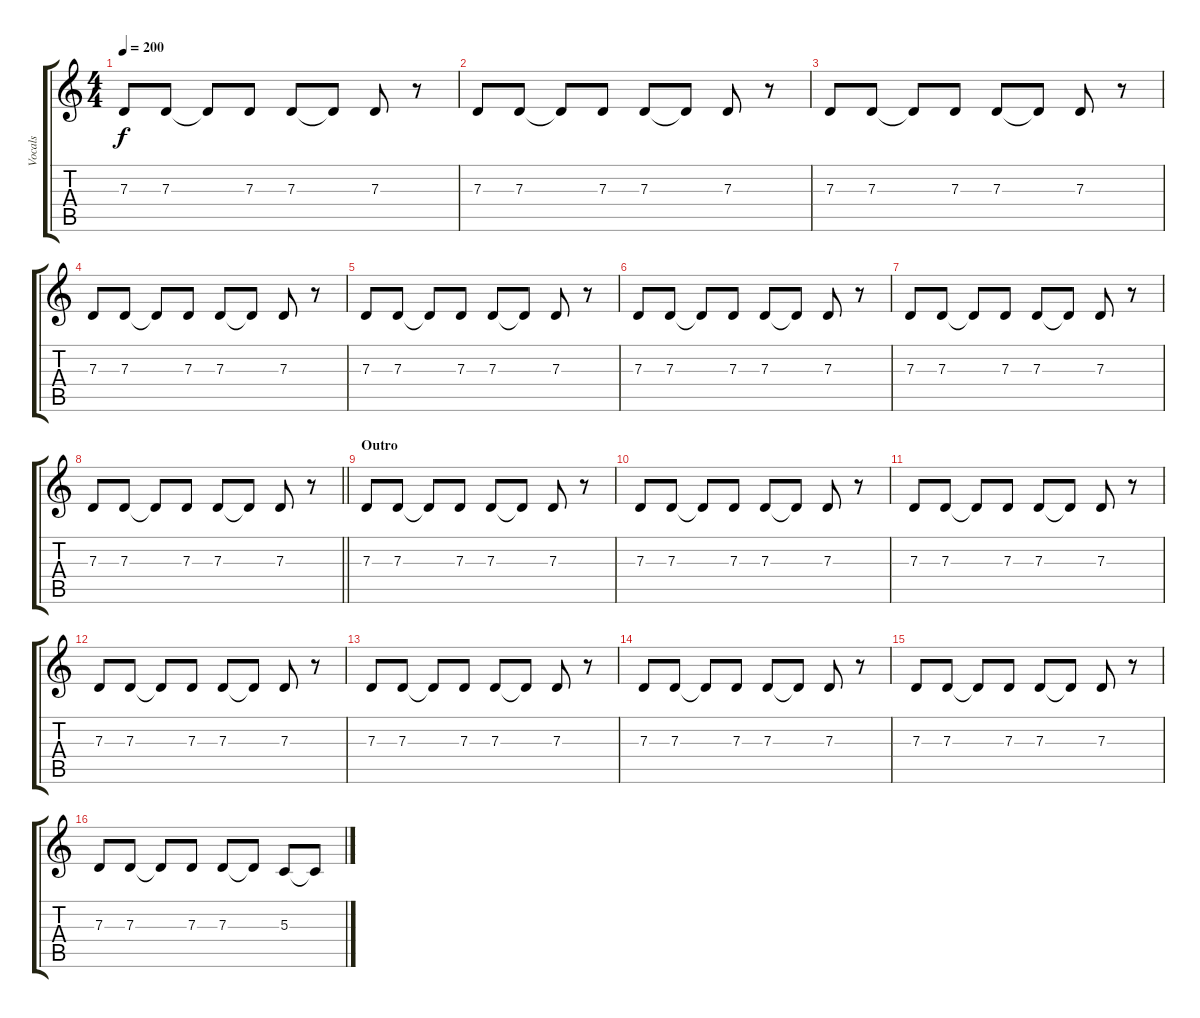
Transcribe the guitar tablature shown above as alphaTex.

\track ("Vocals" "Vocals") {instrument tenorsax}
\staff {score tabs}
\tuning (E4 B3 G3 D3 A2 E2) {hide}
\ts (4 4)
\tempo 200
\clef g2
\ks c
7.3.8{dy f} 7.3.8 7.3{t}.8 7.3.8 7.3.8 7.3{t}.8 7.3.8 r.8 |
7.3.8 7.3.8 7.3{t}.8 7.3.8 7.3.8 7.3{t}.8 7.3.8 r.8 |
7.3.8 7.3.8 7.3{t}.8 7.3.8 7.3.8 7.3{t}.8 7.3.8 r.8 |
7.3.8 7.3.8 7.3{t}.8 7.3.8 7.3.8 7.3{t}.8 7.3.8 r.8 |
7.3.8 7.3.8 7.3{t}.8 7.3.8 7.3.8 7.3{t}.8 7.3.8 r.8 |
7.3.8 7.3.8 7.3{t}.8 7.3.8 7.3.8 7.3{t}.8 7.3.8 r.8 |
7.3.8 7.3.8 7.3{t}.8 7.3.8 7.3.8 7.3{t}.8 7.3.8 r.8 |
\barLineRight lightlight
7.3.8 7.3.8 7.3{t}.8 7.3.8 7.3.8 7.3{t}.8 7.3.8 r.8 |
\section ("" "Outro")
7.3.8 7.3.8 7.3{t}.8 7.3.8 7.3.8 7.3{t}.8 7.3.8 r.8 |
7.3.8 7.3.8 7.3{t}.8 7.3.8 7.3.8 7.3{t}.8 7.3.8 r.8 |
7.3.8 7.3.8 7.3{t}.8 7.3.8 7.3.8 7.3{t}.8 7.3.8 r.8 |
7.3.8 7.3.8 7.3{t}.8 7.3.8 7.3.8 7.3{t}.8 7.3.8 r.8 |
7.3.8 7.3.8 7.3{t}.8 7.3.8 7.3.8 7.3{t}.8 7.3.8 r.8 |
7.3.8 7.3.8 7.3{t}.8 7.3.8 7.3.8 7.3{t}.8 7.3.8 r.8 |
7.3.8 7.3.8 7.3{t}.8 7.3.8 7.3.8 7.3{t}.8 7.3.8 r.8 |
7.3.8 7.3.8 7.3{t}.8 7.3.8 7.3.8 7.3{t}.8 5.3.8 5.3{t}.8
